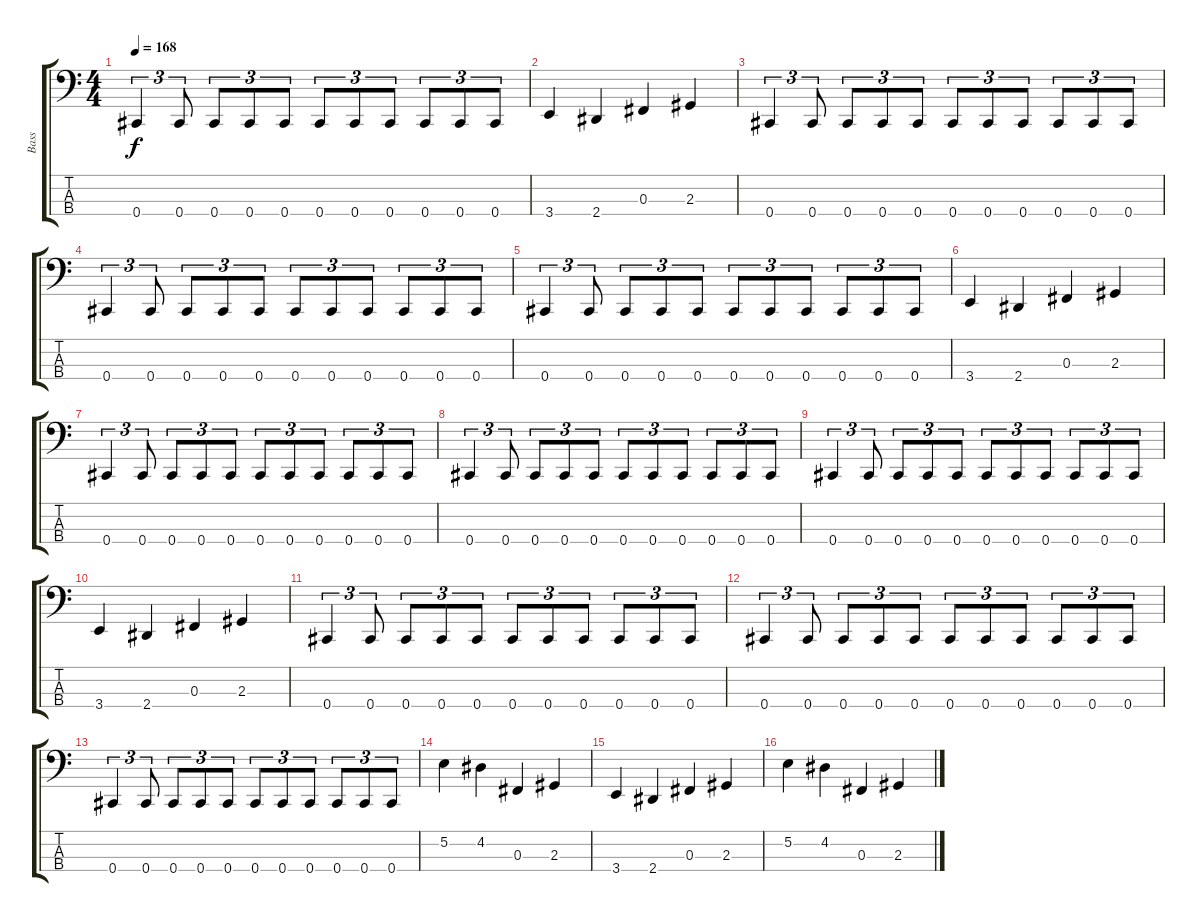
\track ("Bass" "Bass") {instrument electricbassfinger}
\staff {score tabs}
\tuning (E2 B1 Gb1 Db1) {hide}
\ts (4 4)
\tempo 168
\clef f4
\ks c
0.4.4{tu (3 2) dy f} 0.4.8{tu (3 2)} 0.4.8{tu (3 2)} 0.4.8{tu (3 2)} 0.4.8{tu (3 2)} 0.4.8{tu (3 2)} 0.4.8{tu (3 2)} 0.4.8{tu (3 2)} 0.4.8{tu (3 2)} 0.4.8{tu (3 2)} 0.4.8{tu (3 2)} |
3.4.4 2.4.4 0.3.4 2.3.4 |
0.4.4{tu (3 2)} 0.4.8{tu (3 2)} 0.4.8{tu (3 2)} 0.4.8{tu (3 2)} 0.4.8{tu (3 2)} 0.4.8{tu (3 2)} 0.4.8{tu (3 2)} 0.4.8{tu (3 2)} 0.4.8{tu (3 2)} 0.4.8{tu (3 2)} 0.4.8{tu (3 2)} |
0.4.4{tu (3 2)} 0.4.8{tu (3 2)} 0.4.8{tu (3 2)} 0.4.8{tu (3 2)} 0.4.8{tu (3 2)} 0.4.8{tu (3 2)} 0.4.8{tu (3 2)} 0.4.8{tu (3 2)} 0.4.8{tu (3 2)} 0.4.8{tu (3 2)} 0.4.8{tu (3 2)} |
0.4.4{tu (3 2)} 0.4.8{tu (3 2)} 0.4.8{tu (3 2)} 0.4.8{tu (3 2)} 0.4.8{tu (3 2)} 0.4.8{tu (3 2)} 0.4.8{tu (3 2)} 0.4.8{tu (3 2)} 0.4.8{tu (3 2)} 0.4.8{tu (3 2)} 0.4.8{tu (3 2)} |
3.4.4 2.4.4 0.3.4 2.3.4 |
0.4.4{tu (3 2)} 0.4.8{tu (3 2)} 0.4.8{tu (3 2)} 0.4.8{tu (3 2)} 0.4.8{tu (3 2)} 0.4.8{tu (3 2)} 0.4.8{tu (3 2)} 0.4.8{tu (3 2)} 0.4.8{tu (3 2)} 0.4.8{tu (3 2)} 0.4.8{tu (3 2)} |
0.4.4{tu (3 2)} 0.4.8{tu (3 2)} 0.4.8{tu (3 2)} 0.4.8{tu (3 2)} 0.4.8{tu (3 2)} 0.4.8{tu (3 2)} 0.4.8{tu (3 2)} 0.4.8{tu (3 2)} 0.4.8{tu (3 2)} 0.4.8{tu (3 2)} 0.4.8{tu (3 2)} |
0.4.4{tu (3 2)} 0.4.8{tu (3 2)} 0.4.8{tu (3 2)} 0.4.8{tu (3 2)} 0.4.8{tu (3 2)} 0.4.8{tu (3 2)} 0.4.8{tu (3 2)} 0.4.8{tu (3 2)} 0.4.8{tu (3 2)} 0.4.8{tu (3 2)} 0.4.8{tu (3 2)} |
3.4.4 2.4.4 0.3.4 2.3.4 |
0.4.4{tu (3 2)} 0.4.8{tu (3 2)} 0.4.8{tu (3 2)} 0.4.8{tu (3 2)} 0.4.8{tu (3 2)} 0.4.8{tu (3 2)} 0.4.8{tu (3 2)} 0.4.8{tu (3 2)} 0.4.8{tu (3 2)} 0.4.8{tu (3 2)} 0.4.8{tu (3 2)} |
0.4.4{tu (3 2)} 0.4.8{tu (3 2)} 0.4.8{tu (3 2)} 0.4.8{tu (3 2)} 0.4.8{tu (3 2)} 0.4.8{tu (3 2)} 0.4.8{tu (3 2)} 0.4.8{tu (3 2)} 0.4.8{tu (3 2)} 0.4.8{tu (3 2)} 0.4.8{tu (3 2)} |
0.4.4{tu (3 2)} 0.4.8{tu (3 2)} 0.4.8{tu (3 2)} 0.4.8{tu (3 2)} 0.4.8{tu (3 2)} 0.4.8{tu (3 2)} 0.4.8{tu (3 2)} 0.4.8{tu (3 2)} 0.4.8{tu (3 2)} 0.4.8{tu (3 2)} 0.4.8{tu (3 2)} |
5.2.4 4.2.4 0.3.4 2.3.4 |
3.4.4 2.4.4 0.3.4 2.3.4 |
5.2.4 4.2.4 0.3.4 2.3.4
